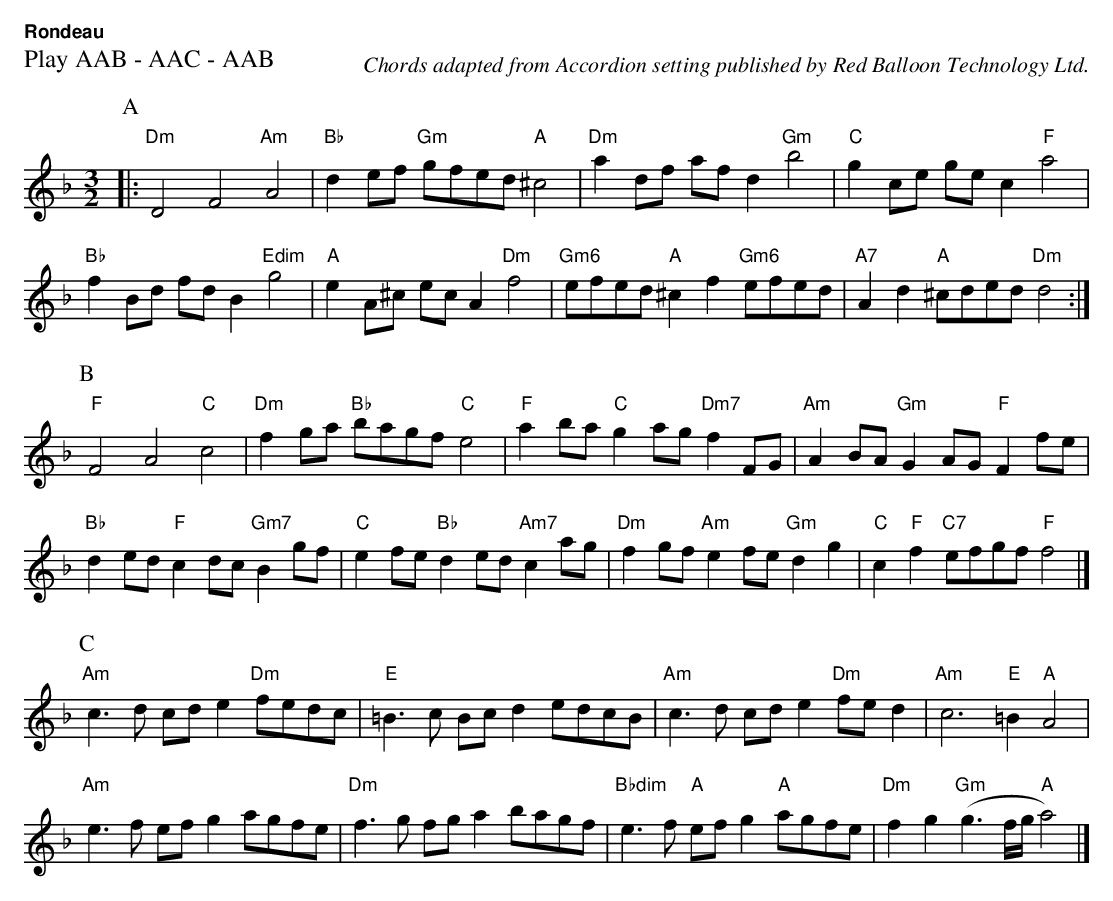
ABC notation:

X:1
T:Rondeau
T:Play AAB - AAC - AAB
C:Chords adapted from Accordion setting published by Red Balloon Technology Ltd.
M:3/2
L:1/8
K:Dm
P:A
|:"Dm"D4 F4 "Am"A4 | "Bb"d2ef "Gm"gfed "A"^c4 | "Dm"a2df af d2 "Gm"b4 | "C"g2ce gec2 "F"a4 |
"Bb"f2Bd fdB2 "Edim"g4 | "A"e2A^c ecA2 "Dm"f4 | "Gm6"efed "A"^c2f2 "Gm6"efed | "A7"A2d2 "A"^cded "Dm"d4 :|
P:B
"F"F4 A4 "C"c4 | "Dm"f2ga "Bb"bagf "C"e4 | "F"a2ba "C"g2ag "Dm7"f2FG | "Am"A2BA "Gm"G2AG "F"F2fe |
"Bb"d2ed "F"c2dc "Gm7"B2gf | "C"e2fe "Bb"d2ed "Am7"c2ag | "Dm"f2gf "Am"e2fe "Gm"d2g2 | "C"c2 "F"f2 "C7"efgf "F"f4 |]
P:C
"Am"c3d cde2 "Dm"fedc | "E"=B3c Bcd2 edcB | "Am"c3d cde2 "Dm"fed2 | "Am"c6 "E"=B2 "A"A4 |
"Am"e3f efg2 agfe | "Dm"f3g fga2bagf | "Bbdim"e3f "A"efg2 "A"agfe | "Dm"f2g2 "Gm"(g3f/g/ "A"a4) |]
